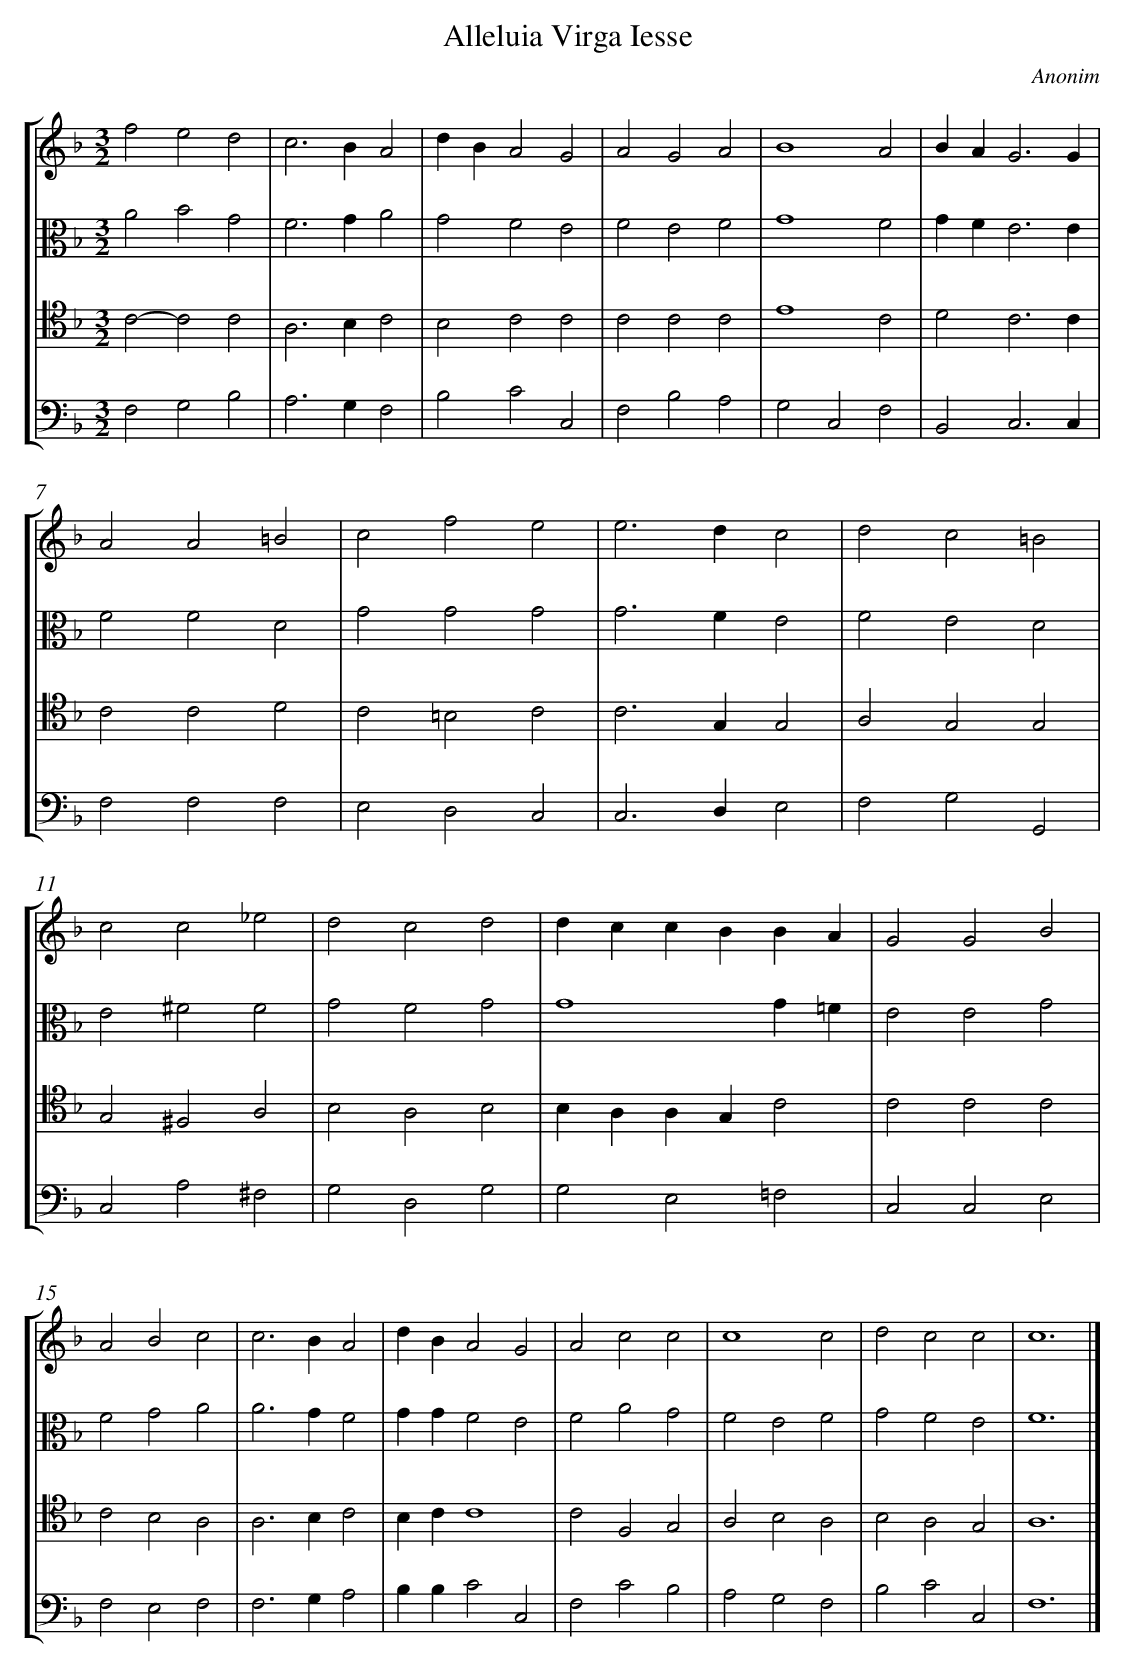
X:1
T: Alleluia Virga Iesse
C: Anonim
L: 1/4
M: 3/2
%%staves [1 2 3 4]
V: 1
V: 2 clef=alto
V: 3 clef=tenor
V: 4 clef=bass
K: F
[V:1] f2e2d2 |
[V:2] A2B2G2 |
[V:3] C2-C2C2 |
[V:4] F,2G,2B,2 |
[V:1] c2>B2A2 |
[V:2] F2>G2A2 |
[V:3] A,2>B,2C2 |
[V:4] A,2>G,2F,2 |
[V:1] dBA2G2 |
[V:2] G2F2E2 |
[V:3] B,2C2C2 |
[V:4] B,2C2C,2 |
[V:1] A2G2A2 |
[V:2] F2E2F2 |
[V:3] C2C2C2 |
[V:4] F,2B,2A,2 |
[V:1] B4A2 |
[V:2] G4F2 |
[V:3] E4C2 |
[V:4] G,2C,2F,2 |
[V:1] BA2<G2G |
[V:2] GF2<E2E |
[V:3] D2C3C |
[V:4] B,,2C,3C, |
[V:1] A2A2=B2 |
[V:2] F2F2D2 |
[V:3] C2C2D2 |
[V:4] F,2F,2F,2 |
[V:1] c2f2e2 |
[V:2] G2G2G2 |
[V:3] C2=B,2C2 |
[V:4] E,2D,2C,2 |
[V:1] e2>d2c2 |
[V:2] G2>F2E2 |
[V:3] C2>G,2G,2 |
[V:4] C,2>D,2E,2 |
[V:1] d2c2=B2 |
[V:2] F2E2D2 |
[V:3] A,2G,2G,2 |
[V:4] F,2G,2G,,2 |
[V:1] c2c2_e2 |
[V:2] E2^F2F2 |
[V:3] G,2^F,2A,2 |
[V:4] C,2A,2^F,2 |
[V:1] d2c2d2 |
[V:2] G2F2G2 |
[V:3] B,2A,2B,2 |
[V:4] G,2D,2G,2 |
[V:1] dccBBA |
[V:2] G4G=F |
[V:3] B,A,A,G,C2 |
[V:4] G,2E,2=F,2 |
[V:1] G2G2B2 |
[V:2] E2E2G2 |
[V:3] C2C2C2 |
[V:4] C,2C,2E,2 |
[V:1] A2B2c2 |
[V:2] F2G2A2 |
[V:3] C2B,2A,2 |
[V:4] F,2E,2F,2 |
[V:1] c2>B2A2 |
[V:2] A2>G2F2 |
[V:3] A,2>B,2C2 |
[V:4] F,2>G,2A,2 |
[V:1] dBA2G2 |
[V:2] GGF2E2 |
[V:3] B,CC4 |
[V:4] B,B,C2C,2 |
[V:1] A2c2c2 |
[V:2] F2A2G2 |
[V:3] C2F,2G,2 |
[V:4] F,2C2B,2 |
[V:1] c4c2 |
[V:2] F2E2F2 |
[V:3] A,2B,2A,2 |
[V:4] A,2G,2F,2 |
[V:1] d2c2c2 |
[V:2] G2F2E2 |
[V:3] B,2A,2G,2 |
[V:4] B,2C2C,2 |
[V:1] c6 |]
[V:2] F6 |]
[V:3] A,6 |]
[V:4] F,6 |]
